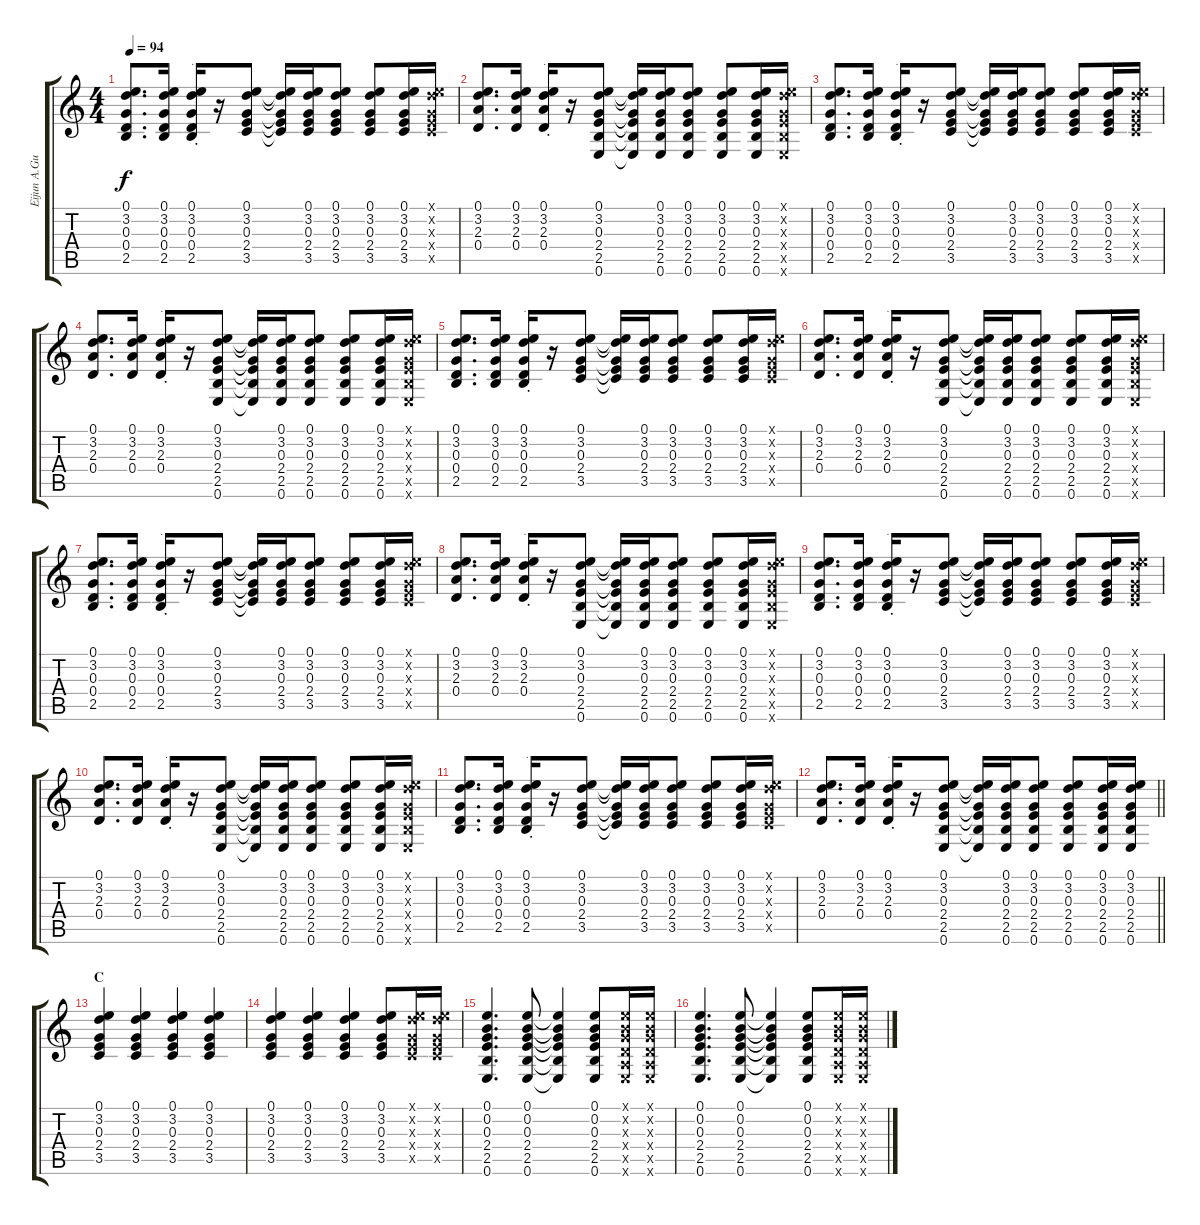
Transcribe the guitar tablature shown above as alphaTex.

\track ("Eijun A.Guitar" "Eijun A.Gu") {instrument acousticguitarsteel}
\staff {score tabs}
\tuning (E4 B3 G3 D3 A2 E2) {hide}
\ts (4 4)
\tempo 94
\clef g2
\ks c
(0.1 3.2 0.3 0.4 2.5).8{d dy f} (0.1 3.2 0.3 0.4 2.5).16 (0.1{st} 3.2{st} 0.3{st} 0.4{st} 2.5{st}).16{txt "."} r.16 (0.1 3.2 0.3 2.4 3.5).8 (0.1{t} 3.2{t} 0.3{t} 2.4{t} 3.5{t}).16 (0.1 3.2 0.3 2.4 3.5).16 (0.1 3.2 0.3 2.4 3.5).8 (0.1 3.2 0.3 2.4 3.5).8 (0.1 3.2 0.3 2.4 3.5).16 (0.1{x} 3.2{x} 0.3{x} 2.4{x} 3.5{x}).16 |
(0.1 3.2 2.3 0.4).8{d} (0.1 3.2 2.3 0.4).16 (0.1{st} 3.2{st} 2.3{st} 0.4{st}).16{txt "."} r.16 (0.1 3.2 0.3 2.4 2.5 0.6).8 (0.1{t} 3.2{t} 0.3{t} 2.4{t} 2.5{t} 0.6{t}).16 (0.1 3.2 0.3 2.4 2.5 0.6).16 (0.1 3.2 0.3 2.4 2.5 0.6).8 (0.1 3.2 0.3 2.4 2.5 0.6).8 (0.1 3.2 0.3 2.4 2.5 0.6).16 (0.1{x} 3.2{x} 0.3{x} 2.4{x} 2.5{x} 0.6{x}).16 |
(0.1 3.2 0.3 0.4 2.5).8{d} (0.1 3.2 0.3 0.4 2.5).16 (0.1{st} 3.2{st} 0.3{st} 0.4{st} 2.5{st}).16{txt "."} r.16 (0.1 3.2 0.3 2.4 3.5).8 (0.1{t} 3.2{t} 0.3{t} 2.4{t} 3.5{t}).16 (0.1 3.2 0.3 2.4 3.5).16 (0.1 3.2 0.3 2.4 3.5).8 (0.1 3.2 0.3 2.4 3.5).8 (0.1 3.2 0.3 2.4 3.5).16 (0.1{x} 3.2{x} 0.3{x} 2.4{x} 3.5{x}).16 |
(0.1 3.2 2.3 0.4).8{d} (0.1 3.2 2.3 0.4).16 (0.1{st} 3.2{st} 2.3{st} 0.4{st}).16{txt "."} r.16 (0.1 3.2 0.3 2.4 2.5 0.6).8 (0.1{t} 3.2{t} 0.3{t} 2.4{t} 2.5{t} 0.6{t}).16 (0.1 3.2 0.3 2.4 2.5 0.6).16 (0.1 3.2 0.3 2.4 2.5 0.6).8 (0.1 3.2 0.3 2.4 2.5 0.6).8 (0.1 3.2 0.3 2.4 2.5 0.6).16 (0.1{x} 3.2{x} 0.3{x} 2.4{x} 2.5{x} 0.6{x}).16 |
(0.1 3.2 0.3 0.4 2.5).8{d} (0.1 3.2 0.3 0.4 2.5).16 (0.1{st} 3.2{st} 0.3{st} 0.4{st} 2.5{st}).16{txt "."} r.16 (0.1 3.2 0.3 2.4 3.5).8 (0.1{t} 3.2{t} 0.3{t} 2.4{t} 3.5{t}).16 (0.1 3.2 0.3 2.4 3.5).16 (0.1 3.2 0.3 2.4 3.5).8 (0.1 3.2 0.3 2.4 3.5).8 (0.1 3.2 0.3 2.4 3.5).16 (0.1{x} 3.2{x} 0.3{x} 2.4{x} 3.5{x}).16 |
(0.1 3.2 2.3 0.4).8{d} (0.1 3.2 2.3 0.4).16 (0.1{st} 3.2{st} 2.3{st} 0.4{st}).16{txt "."} r.16 (0.1 3.2 0.3 2.4 2.5 0.6).8 (0.1{t} 3.2{t} 0.3{t} 2.4{t} 2.5{t} 0.6{t}).16 (0.1 3.2 0.3 2.4 2.5 0.6).16 (0.1 3.2 0.3 2.4 2.5 0.6).8 (0.1 3.2 0.3 2.4 2.5 0.6).8 (0.1 3.2 0.3 2.4 2.5 0.6).16 (0.1{x} 3.2{x} 0.3{x} 2.4{x} 2.5{x} 0.6{x}).16 |
(0.1 3.2 0.3 0.4 2.5).8{d} (0.1 3.2 0.3 0.4 2.5).16 (0.1{st} 3.2{st} 0.3{st} 0.4{st} 2.5{st}).16{txt "."} r.16 (0.1 3.2 0.3 2.4 3.5).8 (0.1{t} 3.2{t} 0.3{t} 2.4{t} 3.5{t}).16 (0.1 3.2 0.3 2.4 3.5).16 (0.1 3.2 0.3 2.4 3.5).8 (0.1 3.2 0.3 2.4 3.5).8 (0.1 3.2 0.3 2.4 3.5).16 (0.1{x} 3.2{x} 0.3{x} 2.4{x} 3.5{x}).16 |
(0.1 3.2 2.3 0.4).8{d} (0.1 3.2 2.3 0.4).16 (0.1{st} 3.2{st} 2.3{st} 0.4{st}).16{txt "."} r.16 (0.1 3.2 0.3 2.4 2.5 0.6).8 (0.1{t} 3.2{t} 0.3{t} 2.4{t} 2.5{t} 0.6{t}).16 (0.1 3.2 0.3 2.4 2.5 0.6).16 (0.1 3.2 0.3 2.4 2.5 0.6).8 (0.1 3.2 0.3 2.4 2.5 0.6).8 (0.1 3.2 0.3 2.4 2.5 0.6).16 (0.1{x} 3.2{x} 0.3{x} 2.4{x} 2.5{x} 0.6{x}).16 |
(0.1 3.2 0.3 0.4 2.5).8{d} (0.1 3.2 0.3 0.4 2.5).16 (0.1{st} 3.2{st} 0.3{st} 0.4{st} 2.5{st}).16{txt "."} r.16 (0.1 3.2 0.3 2.4 3.5).8 (0.1{t} 3.2{t} 0.3{t} 2.4{t} 3.5{t}).16 (0.1 3.2 0.3 2.4 3.5).16 (0.1 3.2 0.3 2.4 3.5).8 (0.1 3.2 0.3 2.4 3.5).8 (0.1 3.2 0.3 2.4 3.5).16 (0.1{x} 3.2{x} 0.3{x} 2.4{x} 3.5{x}).16 |
(0.1 3.2 2.3 0.4).8{d} (0.1 3.2 2.3 0.4).16 (0.1{st} 3.2{st} 2.3{st} 0.4{st}).16{txt "."} r.16 (0.1 3.2 0.3 2.4 2.5 0.6).8 (0.1{t} 3.2{t} 0.3{t} 2.4{t} 2.5{t} 0.6{t}).16 (0.1 3.2 0.3 2.4 2.5 0.6).16 (0.1 3.2 0.3 2.4 2.5 0.6).8 (0.1 3.2 0.3 2.4 2.5 0.6).8 (0.1 3.2 0.3 2.4 2.5 0.6).16 (0.1{x} 3.2{x} 0.3{x} 2.4{x} 2.5{x} 0.6{x}).16 |
(0.1 3.2 0.3 0.4 2.5).8{d} (0.1 3.2 0.3 0.4 2.5).16 (0.1{st} 3.2{st} 0.3{st} 0.4{st} 2.5{st}).16{txt "."} r.16 (0.1 3.2 0.3 2.4 3.5).8 (0.1{t} 3.2{t} 0.3{t} 2.4{t} 3.5{t}).16 (0.1 3.2 0.3 2.4 3.5).16 (0.1 3.2 0.3 2.4 3.5).8 (0.1 3.2 0.3 2.4 3.5).8 (0.1 3.2 0.3 2.4 3.5).16 (0.1{x} 3.2{x} 0.3{x} 2.4{x} 3.5{x}).16 |
\barLineRight lightlight
(0.1 3.2 2.3 0.4).8{d} (0.1 3.2 2.3 0.4).16 (0.1{st} 3.2{st} 2.3{st} 0.4{st}).16{txt "."} r.16 (0.1 3.2 0.3 2.4 2.5 0.6).8 (0.1{t} 3.2{t} 0.3{t} 2.4{t} 2.5{t} 0.6{t}).16 (0.1 3.2 0.3 2.4 2.5 0.6).16 (0.1 3.2 0.3 2.4 2.5 0.6).8 (0.1 3.2 0.3 2.4 2.5 0.6).8 (0.1 3.2 0.3 2.4 2.5 0.6).16 (0.1 3.2 0.3 2.4 2.5 0.6).16 |
\section ("" "C")
(0.1 3.2 0.3 2.4 3.5).4 (0.1 3.2 0.3 2.4 3.5).4 (0.1 3.2 0.3 2.4 3.5).4 (0.1 3.2 0.3 2.4 3.5).4 |
(0.1 3.2 0.3 2.4 3.5).4 (0.1 3.2 0.3 2.4 3.5).4 (0.1 3.2 0.3 2.4 3.5).4 (0.1 3.2 0.3 2.4 3.5).8 (0.1{x} 3.2{x} 0.3{x} 2.4{x} 3.5{x}).16 (0.1{x} 3.2{x} 0.3{x} 2.4{x} 3.5{x}).16 |
(0.1 0.2 0.3 2.4 2.5 0.6).4{d} (0.1 0.2 0.3 2.4 2.5 0.6).8 (0.1{t} 0.2{t} 0.3{t} 2.4{t} 2.5{t} 0.6{t}).4 (0.1 0.2 0.3 2.4 2.5 0.6).8 (0.1{x} 0.2{x} 0.3{x} 0.4{x} 0.5{x} 0.6{x}).16 (0.1{x} 0.2{x} 0.3{x} 0.4{x} 0.5{x} 0.6{x}).16 |
(0.1 0.2 0.3 2.4 2.5 0.6).4{d} (0.1 0.2 0.3 2.4 2.5 0.6).8 (0.1{t} 0.2{t} 0.3{t} 2.4{t} 2.5{t} 0.6{t}).4 (0.1 0.2 0.3 2.4 2.5 0.6).8 (0.1{x} 0.2{x} 0.3{x} 0.4{x} 0.5{x} 0.6{x}).16 (0.1{x} 0.2{x} 0.3{x} 0.4{x} 0.5{x} 0.6{x}).16
